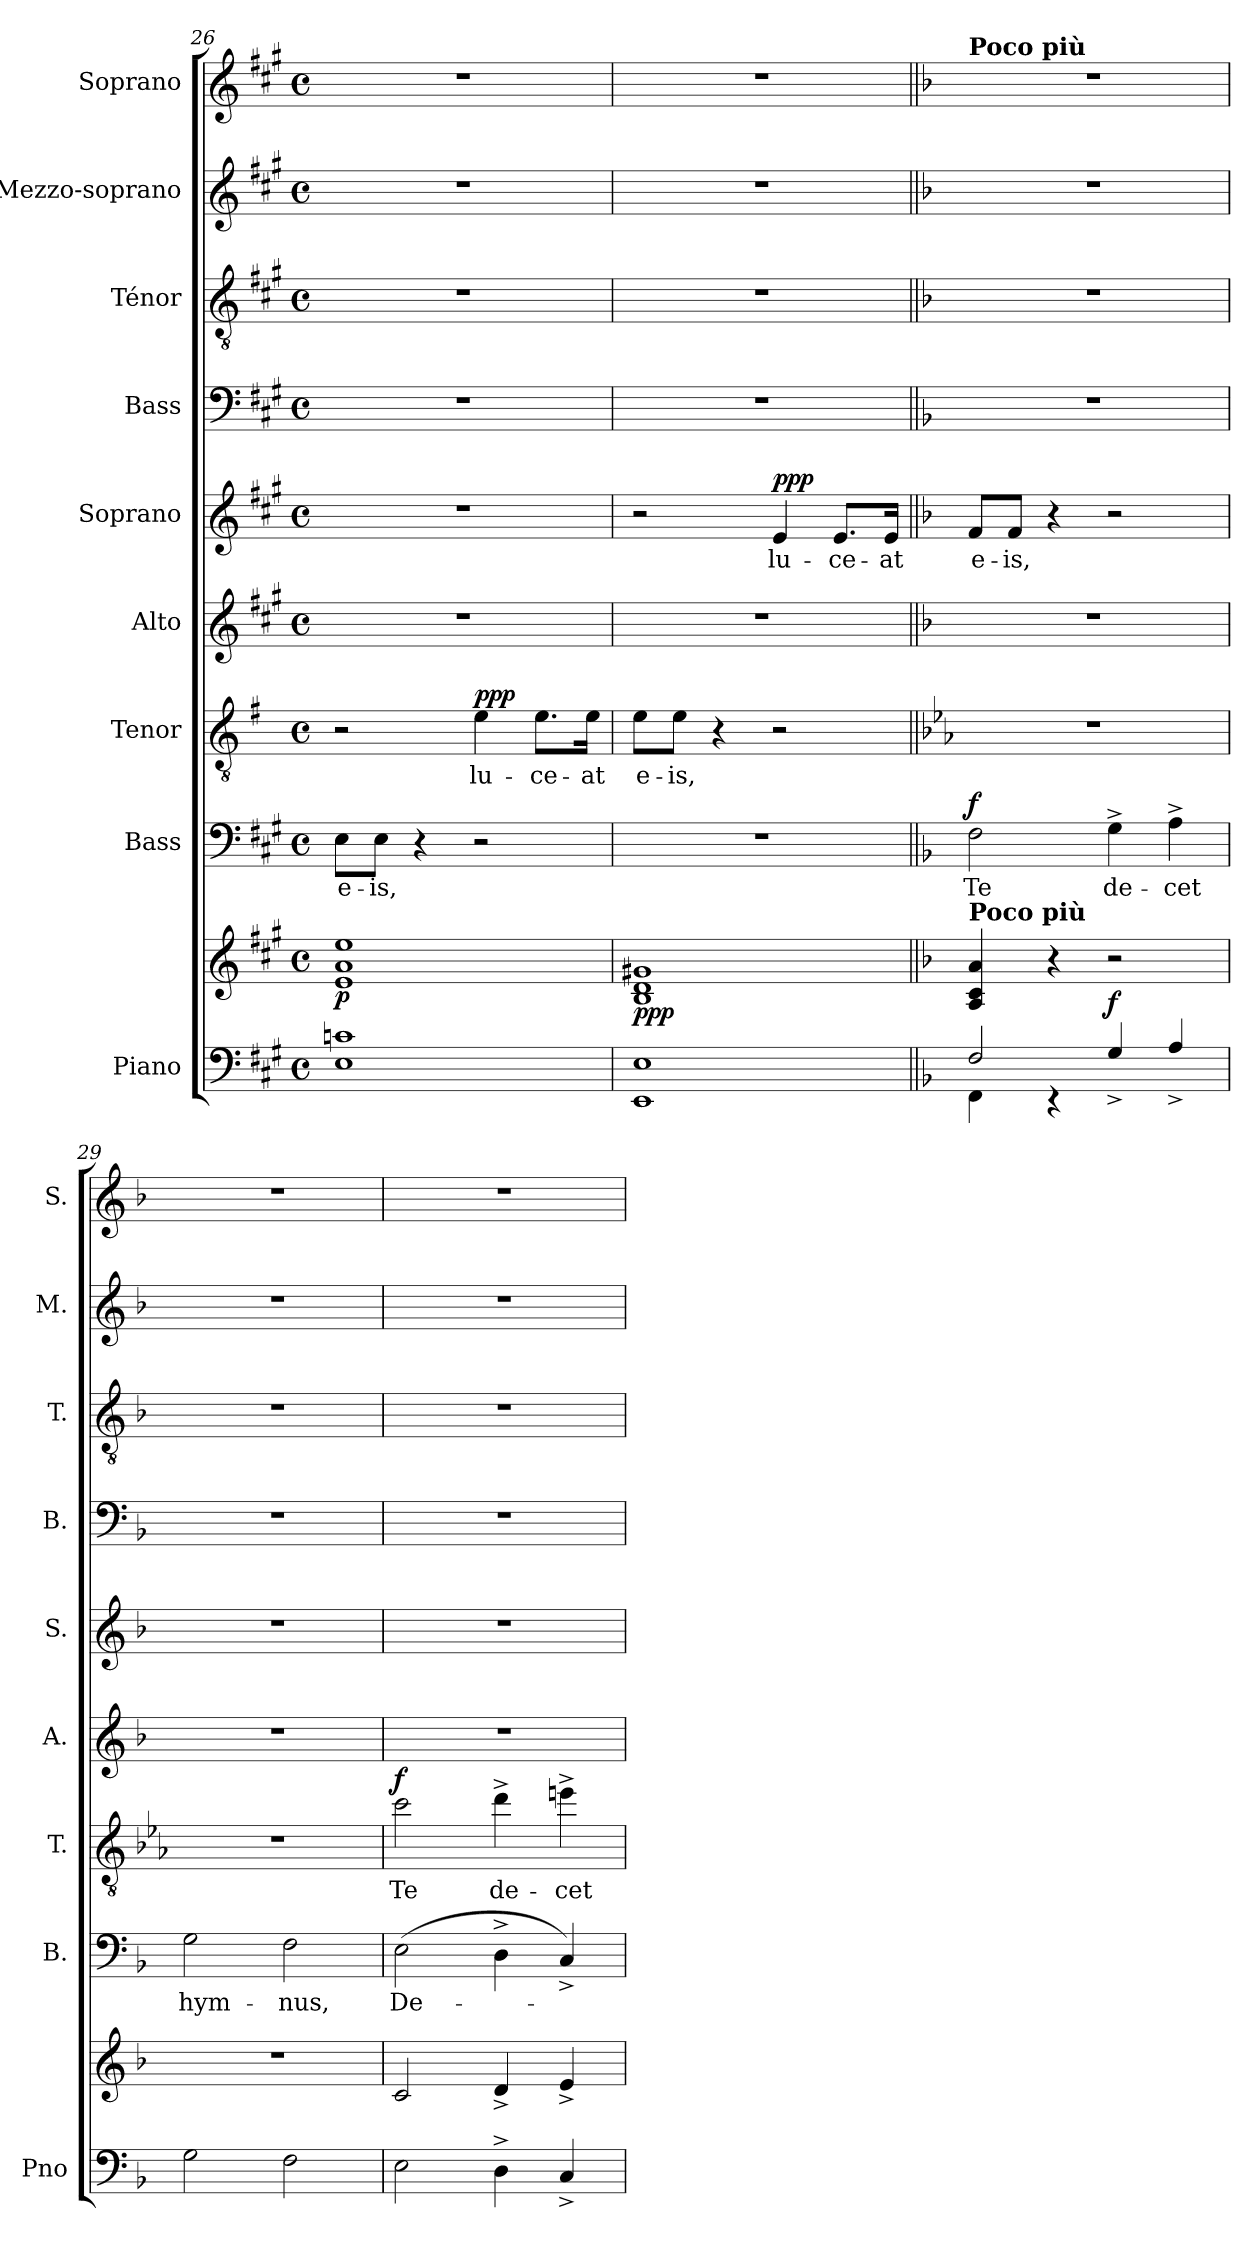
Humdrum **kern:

**kern	**kern	**dynam	**kern	**text	**dynam	**kern	**text	**dynam	**kern	**kern	**text	**dynam	**kern	**kern	**kern	**kern
*part9	*part9	*part9	*part8	*part8	*part8	*part7	*part7	*part7	*part6	*part5	*part5	*part5	*part4	*part3	*part2	*part1
*staff10	*staff9	*staff9/10	*staff8	*staff8	*staff8	*staff7	*staff7	*staff7	*staff6	*staff5	*staff5	*staff5	*staff4	*staff3	*staff2	*staff1
*I"Piano	*	*	*I"Bass	*	*	*I"Tenor	*	*	*I"Alto	*I"Soprano	*	*	*I"Bass	*I"Ténor	*I"Mezzo-soprano	*I"Soprano
*I'Pno	*	*	*I'B.	*	*	*I'T.	*	*	*I'A.	*I'S.	*	*	*I'B.	*I'T.	*I'M.	*I'S.
*clefF4	*clefG2	*	*clefF4	*	*	*clefGv2	*	*	*clefG2	*clefG2	*	*	*clefF4	*clefGv2	*clefG2	*clefG2
*	*	*	*	*	*	*ITrd8c14	*	*	*	*	*	*	*	*	*	*
*k[f#c#g#]	*k[f#c#g#]	*	*k[f#c#g#]	*	*	*k[f#]	*	*	*k[f#c#g#]	*k[f#c#g#]	*	*	*k[f#c#g#]	*k[f#c#g#]	*k[f#c#g#]	*k[f#c#g#]
*M4/4	*M4/4	*	*M4/4	*	*	*M4/4	*	*	*M4/4	*M4/4	*	*	*M4/4	*M4/4	*M4/4	*M4/4
*met(c)	*met(c)	*	*met(c)	*	*	*met(c)	*	*	*met(c)	*met(c)	*	*	*met(c)	*met(c)	*met(c)	*met(c)
=26	=26	=26	=26	=26	=26	=26	=26	=26	=26	=26	=26	=26	=26	=26	=26	=26
!	!	!LO:DY:b	!	!LO:LY:b	!	!	!	!	!	!	!	!	!	!	!	!
1E 1cn	1e 1a 1ee	p	8E\L	e-	.	2r	.	.	1r	1r	.	.	1r	1r	1r	1r
!	!	!	!	!LO:LY:b	!	!	!	!	!	!	!	!	!	!	!	!
.	.	.	8E\J	-is,	.	.	.	.	.	.	.	.	.	.	.	.
.	.	.	4r	.	.	.	.	.	.	.	.	.	.	.	.	.
!	!	!	!	!	!	!	!LO:LY:b	!LO:DY:a	!	!	!	!	!	!	!	!
.	.	.	2r	.	.	4Ei\	lu-	ppp	.	.	.	.	.	.	.	.
!	!	!	!	!	!	!	!LO:LY:b	!	!	!	!	!	!	!	!	!
.	.	.	.	.	.	8.Ei\L	-ce-	.	.	.	.	.	.	.	.	.
!	!	!	!	!	!	!	!LO:LY:b	!	!	!	!	!	!	!	!	!
.	.	.	.	.	.	16Ei\Jk	-at	.	.	.	.	.	.	.	.	.
=27	=27	=27	=27	=27	=27	=27	=27	=27	=27	=27	=27	=27	=27	=27	=27	=27
!	!	!LO:DY:b	!	!	!	!	!LO:LY:b	!	!	!	!	!	!	!	!	!
1EE 1E	1B 1d 1g#X	ppp	1r	.	.	8Ei\L	e-	.	1r	2r	.	.	1r	1r	1r	1r
!	!	!	!	!	!	!	!LO:LY:b	!	!	!	!	!	!	!	!	!
.	.	.	.	.	.	8Ei\J	-is,	.	.	.	.	.	.	.	.	.
.	.	.	.	.	.	4r	.	.	.	.	.	.	.	.	.	.
!	!	!	!	!	!	!	!	!	!	!	!LO:LY:b	!LO:DY:a	!	!	!	!
.	.	.	.	.	.	2r	.	.	.	4e/	lu-	ppp	.	.	.	.
!	!	!	!	!	!	!	!	!	!	!	!LO:LY:b	!	!	!	!	!
.	.	.	.	.	.	.	.	.	.	8.e/L	-ce-	.	.	.	.	.
!	!	!	!	!	!	!	!	!	!	!	!LO:LY:b	!	!	!	!	!
.	.	.	.	.	.	.	.	.	.	16e/Jk	-at	.	.	.	.	.
!!LO:PB:g=z
=28||	=28||	=28||	=28||	=28||	=28||	=28||	=28||	=28||	=28||	=28||	=28||	=28||	=28||	=28||	=28||	=28||
*k[b-]	*k[b-]	*	*k[b-]	*	*	*k[b-e-a-]	*	*	*k[b-]	*k[b-]	*	*	*k[b-]	*k[b-]	*k[b-]	*k[b-]
*	*MM88	*	*	*	*	*	*	*	*	*	*	*	*	*	*	*MM88
*^	*	*	*	*	*	*	*	*	*	*	*	*	*	*	*	*
!	!	!	!	!	!	!	!	!	!	!	!	!	!	!	!	!	!LO:TX:a:B:t=Poco più
!	!	!LO:TX:a:B:t=Poco più	!	!	!	!	!	!	!	!	!	!	!	!	!	!	!
!	!	!	!	!	!LO:LY:b	!LO:DY:a	!	!	!	!	!	!LO:LY:b	!	!	!	!	!
2F/	4FF\	4A/ 4c/ 4a/	.	2F\	Te	f	1r	.	.	1r	8f/L	e-	.	1r	1r	1r	1r
!	!	!	!	!	!	!	!	!	!	!	!	!LO:LY:b	!	!	!	!	!
.	.	.	.	.	.	.	.	.	.	.	8f/J	-is,	.	.	.	.	.
.	4r	4r	.	.	.	.	.	.	.	.	4r	.	.	.	.	.	.
!	!	!	!LO:DY:a=2	!	!LO:LY:b	!	!	!	!	!	!	!	!	!	!	!	!
4G^/	2ryy	2r	f	4G^\	de-	.	.	.	.	.	2r	.	.	.	.	.	.
!	!	!	!	!	!LO:LY:b	!	!	!	!	!	!	!	!	!	!	!	!
4A^/	.	.	.	4A^\	-cet	.	.	.	.	.	.	.	.	.	.	.	.
*v	*v	*	*	*	*	*	*	*	*	*	*	*	*	*	*	*	*
=29	=29	=29	=29	=29	=29	=29	=29	=29	=29	=29	=29	=29	=29	=29	=29	=29
!	!	!	!	!LO:LY:b	!	!	!	!	!	!	!	!	!	!	!	!
2G\	1r	.	2G\	hym-	.	1r	.	.	1r	1r	.	.	1r	1r	1r	1r
!	!	!	!	!LO:LY:b	!	!	!	!	!	!	!	!	!	!	!	!
2F\	.	.	2F\	-nus,	.	.	.	.	.	.	.	.	.	.	.	.
=30	=30	=30	=30	=30	=30	=30	=30	=30	=30	=30	=30	=30	=30	=30	=30	=30
!	!	!	!	!LO:LY:b	!	!	!LO:LY:b	!LO:DY:a	!	!	!	!	!	!	!	!
2E\	2c/	.	(2E\	De-	.	2ci\	Te	f	1r	1r	.	.	1r	1r	1r	1r
!	!	!	!	!	!	!	!LO:LY:b	!	!	!	!	!	!	!	!	!
4D^\	4d^/	.	4D^\	.	.	4d^i\	de-	.	.	.	.	.	.	.	.	.
!	!	!	!	!	!	!	!LO:LY:b	!	!	!	!	!	!	!	!	!
4C^/	4e^/	.	4C^/)	.	.	4en^i\	-cet	.	.	.	.	.	.	.	.	.
=	=	=	=	=	=	=	=	=	=	=	=	=	=	=	=	=
*-	*-	*-	*-	*-	*-	*-	*-	*-	*-	*-	*-	*-	*-	*-	*-	*-
